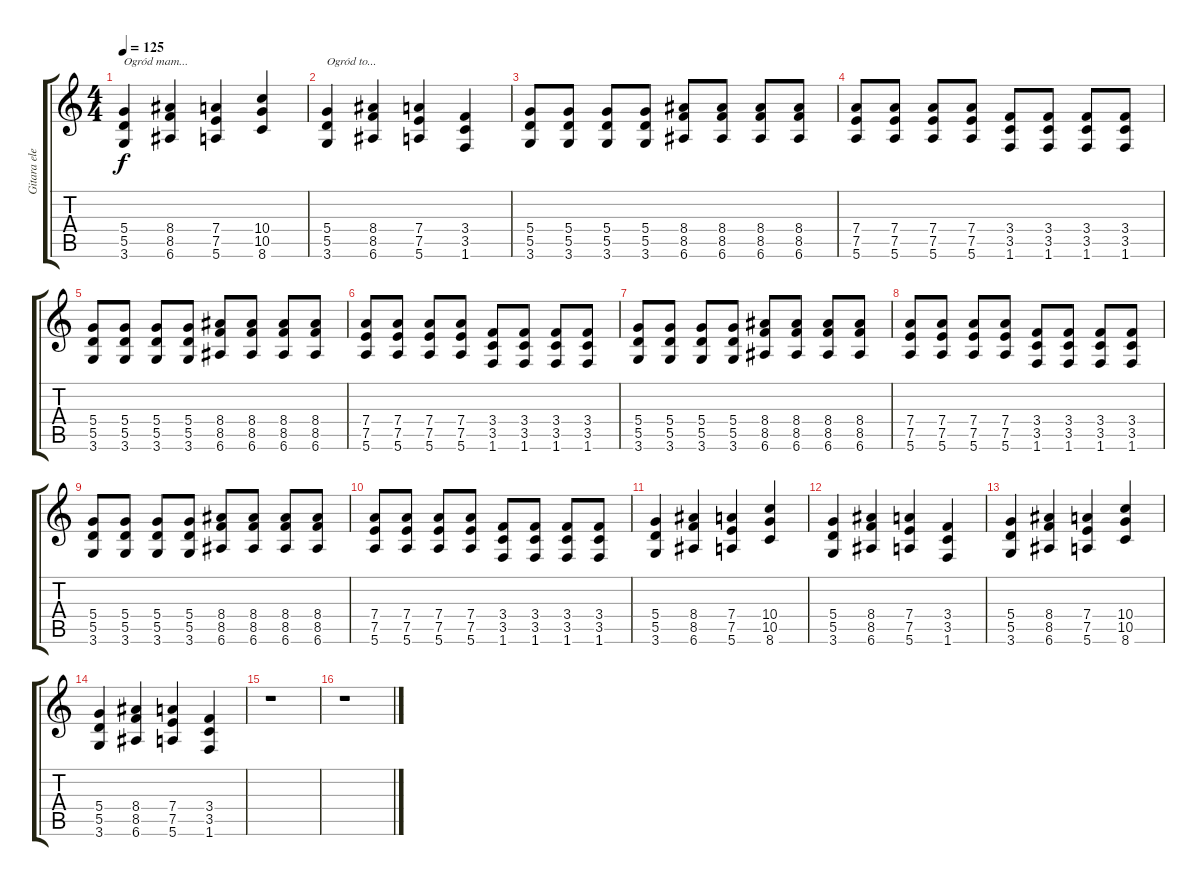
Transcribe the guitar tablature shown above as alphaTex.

\track ("Gitara elektryczna" "Gitara ele") {instrument distortionguitar}
\staff {score tabs}
\tuning (E4 B3 G3 D3 A2 E2) {hide}
\ts (4 4)
\tempo 125
\clef g2
\ks c
(5.4 5.5 3.6).4{txt "Ogród mam..." dy f} (8.4 8.5 6.6).4 (7.4 7.5 5.6).4 (10.4 10.5 8.6).4 |
(5.4 5.5 3.6).4{txt "Ogród to..."} (8.4 8.5 6.6).4 (7.4 7.5 5.6).4 (3.4 3.5 1.6).4 |
(5.4 5.5 3.6).8 (5.4 5.5 3.6).8 (5.4 5.5 3.6).8 (5.4 5.5 3.6).8 (8.4 8.5 6.6).8 (8.4 8.5 6.6).8 (8.4 8.5 6.6).8 (8.4 8.5 6.6).8 |
(7.4 7.5 5.6).8 (7.4 7.5 5.6).8 (7.4 7.5 5.6).8 (7.4 7.5 5.6).8 (3.4 3.5 1.6).8 (3.4 3.5 1.6).8 (3.4 3.5 1.6).8 (3.4 3.5 1.6).8 |
(5.4 5.5 3.6).8 (5.4 5.5 3.6).8 (5.4 5.5 3.6).8 (5.4 5.5 3.6).8 (8.4 8.5 6.6).8 (8.4 8.5 6.6).8 (8.4 8.5 6.6).8 (8.4 8.5 6.6).8 |
(7.4 7.5 5.6).8 (7.4 7.5 5.6).8 (7.4 7.5 5.6).8 (7.4 7.5 5.6).8 (3.4 3.5 1.6).8 (3.4 3.5 1.6).8 (3.4 3.5 1.6).8 (3.4 3.5 1.6).8 |
(5.4 5.5 3.6).8 (5.4 5.5 3.6).8 (5.4 5.5 3.6).8 (5.4 5.5 3.6).8 (8.4 8.5 6.6).8 (8.4 8.5 6.6).8 (8.4 8.5 6.6).8 (8.4 8.5 6.6).8 |
(7.4 7.5 5.6).8 (7.4 7.5 5.6).8 (7.4 7.5 5.6).8 (7.4 7.5 5.6).8 (3.4 3.5 1.6).8 (3.4 3.5 1.6).8 (3.4 3.5 1.6).8 (3.4 3.5 1.6).8 |
(5.4 5.5 3.6).8 (5.4 5.5 3.6).8 (5.4 5.5 3.6).8 (5.4 5.5 3.6).8 (8.4 8.5 6.6).8 (8.4 8.5 6.6).8 (8.4 8.5 6.6).8 (8.4 8.5 6.6).8 |
(7.4 7.5 5.6).8 (7.4 7.5 5.6).8 (7.4 7.5 5.6).8 (7.4 7.5 5.6).8 (3.4 3.5 1.6).8 (3.4 3.5 1.6).8 (3.4 3.5 1.6).8 (3.4 3.5 1.6).8 |
(5.4 5.5 3.6).4 (8.4 8.5 6.6).4 (7.4 7.5 5.6).4 (10.4 10.5 8.6).4 |
(5.4 5.5 3.6).4 (8.4 8.5 6.6).4 (7.4 7.5 5.6).4 (3.4 3.5 1.6).4 |
(5.4 5.5 3.6).4 (8.4 8.5 6.6).4 (7.4 7.5 5.6).4 (10.4 10.5 8.6).4 |
(5.4 5.5 3.6).4 (8.4 8.5 6.6).4 (7.4 7.5 5.6).4 (3.4 3.5 1.6).4 |
r.1 |
r.1
